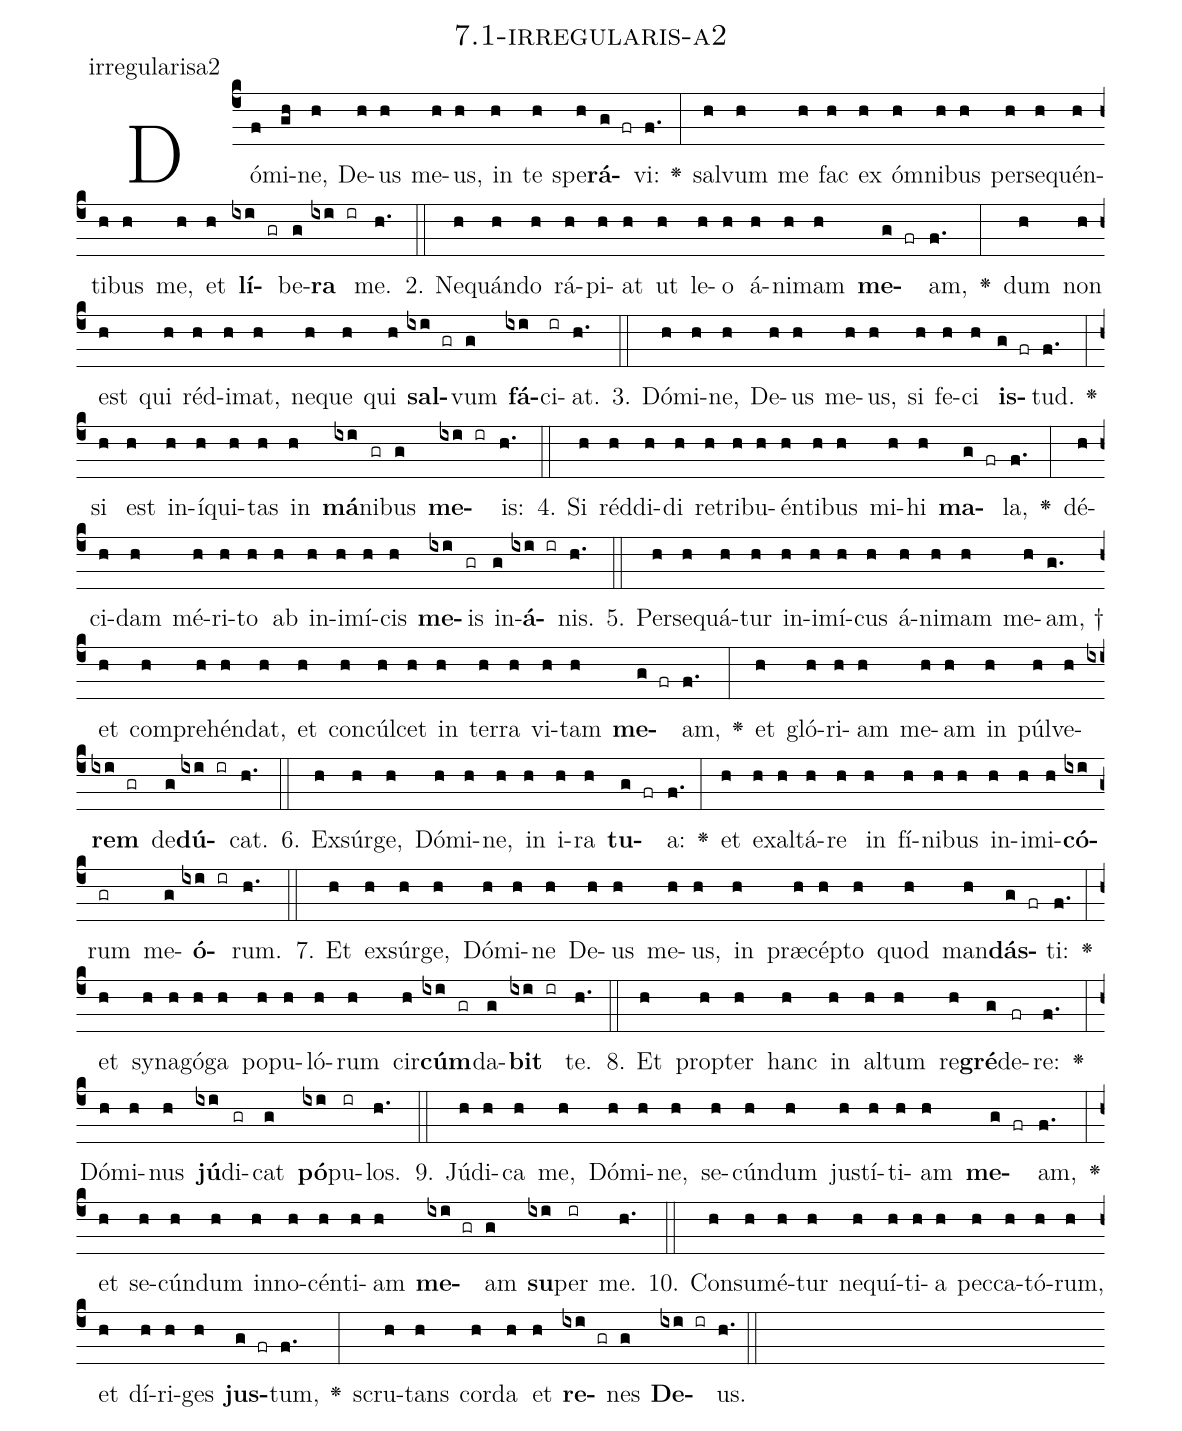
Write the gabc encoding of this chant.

name: 7.1-irregularis-a2;
annotation: irregularisa2;
%%
(c4)Dó(f)mi(gh)ne,(h) De(h)us(h) me(h)us,(h) in(h) te(h) spe(h)<b>rá</b>(g fr)vi:(f.) <v>\greheightstar</v>(:) sal(h)vum(h) me(h) fac(h) ex(h) óm(h)ni(h)bus(h) per(h)se(h)quén(h)ti(h)bus(h) me,(h) et(h) <b>lí</b>(ixi gr)be(g)<b>ra</b>(ixi ir) me.(h.) (::)
2. Ne(h)quán(h)do(h) rá(h)pi(h)at(h) ut(h) le(h)o(h) á(h)ni(h)mam(h) <b>me</b>(g fr)am,(f.) <v>\greheightstar</v>(:) dum(h) non(h) est(h) qui(h) réd(h)i(h)mat,(h) ne(h)que(h) qui(h) <b>sal</b>(ixi gr)vum(g) <b>fá</b>(ixi)ci(ir)at.(h.) (::)
3. Dó(h)mi(h)ne,(h) De(h)us(h) me(h)us,(h) si(h) fe(h)ci(h) <b>is</b>(g fr)tud.(f.) <v>\greheightstar</v>(:) si(h) est(h) in(h)í(h)qui(h)tas(h) in(h) <b>má</b>(ixi)ni(gr)bus(g) <b>me</b>(ixi ir)is:(h.) (::)
4. Si(h) réd(h)di(h)di(h) re(h)tri(h)bu(h)én(h)ti(h)bus(h) mi(h)hi(h) <b>ma</b>(g fr)la,(f.) <v>\greheightstar</v>(:) dé(h)ci(h)dam(h) mé(h)ri(h)to(h) ab(h) in(h)i(h)mí(h)cis(h) <b>me</b>(ixi)is(gr) in(g)<b>á</b>(ixi ir)nis.(h.) (::)
5. Per(h)se(h)quá(h)tur(h) in(h)i(h)mí(h)cus(h) á(h)ni(h)mam(h) me(h)am, †(g.) et(h) com(h)pre(h)hén(h)dat,(h) et(h) con(h)cúl(h)cet(h) in(h) ter(h)ra(h) vi(h)tam(h) <b>me</b>(g fr)am,(f.) <v>\greheightstar</v>(:) et(h) gló(h)ri(h)am(h) me(h)am(h) in(h) púl(h)ve(h)<b>rem</b>(ixi gr) de(g)<b>dú</b>(ixi ir)cat.(h.) (::)
6. Ex(h)súr(h)ge,(h) Dó(h)mi(h)ne,(h) in(h) i(h)ra(h) <b>tu</b>(g fr)a:(f.) <v>\greheightstar</v>(:) et(h) ex(h)al(h)tá(h)re(h) in(h) fí(h)ni(h)bus(h) in(h)i(h)mi(h)<b>có</b>(ixi)rum(gr) me(g)<b>ó</b>(ixi ir)rum.(h.) (::)
7. Et(h) ex(h)súr(h)ge,(h) Dó(h)mi(h)ne(h) De(h)us(h) me(h)us,(h) in(h) præ(h)cép(h)to(h) quod(h) man(h)<b>dás</b>(g fr)ti:(f.) <v>\greheightstar</v>(:) et(h) sy(h)na(h)gó(h)ga(h) po(h)pu(h)ló(h)rum(h) cir(h)<b>cúm</b>(ixi gr)da(g)<b>bit</b>(ixi ir) te.(h.) (::)
8. Et(h) prop(h)ter(h) hanc(h) in(h) al(h)tum(h) re(h)<b>gré</b>(g)de(fr)re:(f.) <v>\greheightstar</v>(:) Dó(h)mi(h)nus(h) <b>jú</b>(ixi)di(gr)cat(g) <b>pó</b>(ixi)pu(ir)los.(h.) (::)
9. Jú(h)di(h)ca(h) me,(h) Dó(h)mi(h)ne,(h) se(h)cún(h)dum(h) jus(h)tí(h)ti(h)am(h) <b>me</b>(g fr)am,(f.) <v>\greheightstar</v>(:) et(h) se(h)cún(h)dum(h) in(h)no(h)cén(h)ti(h)am(h) <b>me</b>(ixi gr)am(g) <b>su</b>(ixi)per(ir) me.(h.) (::)
10. Con(h)su(h)mé(h)tur(h) ne(h)quí(h)ti(h)a(h) pec(h)ca(h)tó(h)rum,(h) et(h) dí(h)ri(h)ges(h) <b>jus</b>(g fr)tum,(f.) <v>\greheightstar</v>(:) scru(h)tans(h) cor(h)da(h) et(h) <b>re</b>(ixi gr)nes(g) <b>De</b>(ixi ir)us.(h.) (::)
